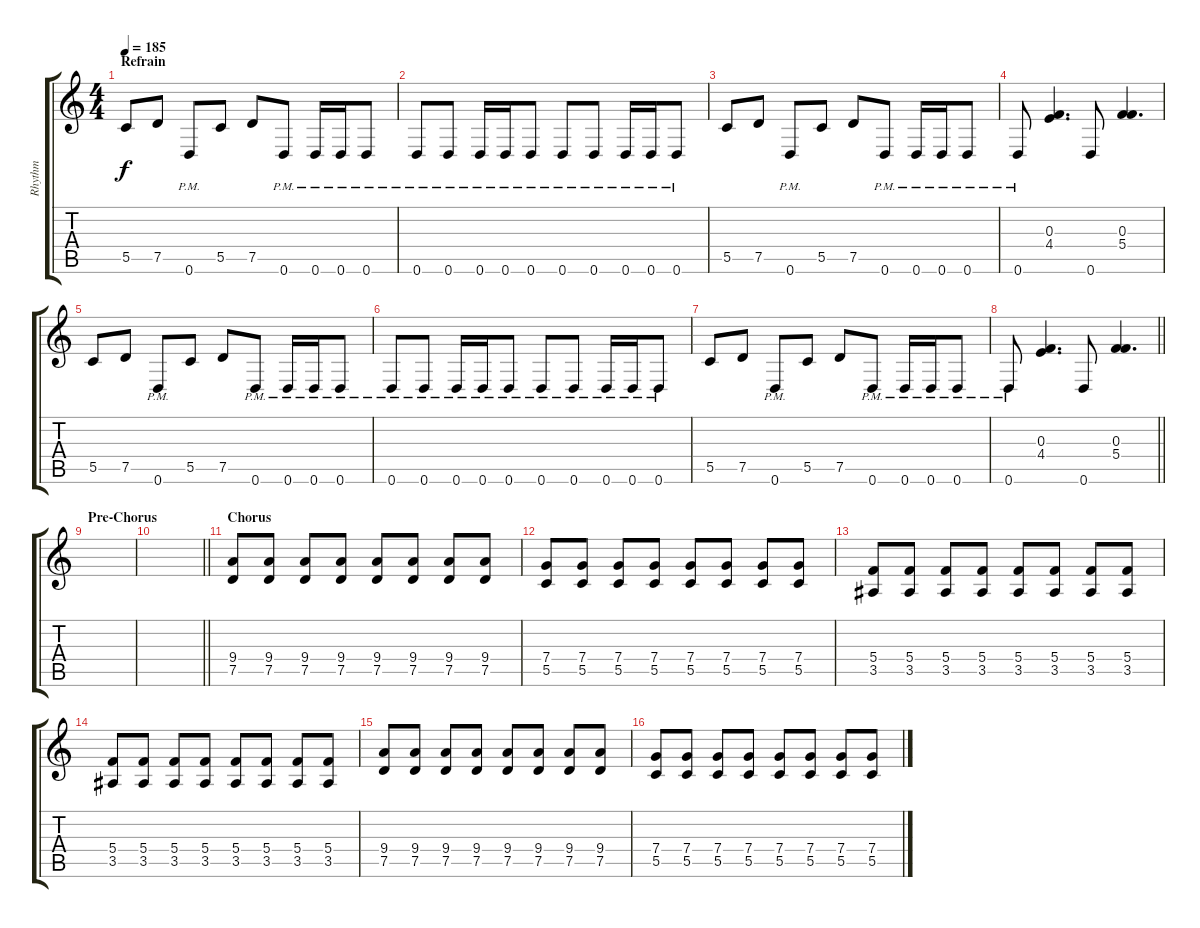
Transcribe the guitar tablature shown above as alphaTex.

\track ("Rhythm" "Rhythm") {instrument distortionguitar}
\staff {score tabs}
\tuning (D4 A3 F3 C3 G2 D2) {hide}
\ts (4 4)
\section ("" "Refrain")
\tempo 185
\clef g2
\ks c
5.5.8{dy f} 7.5.8 0.6{pm}.8 5.5.8 7.5.8 0.6{pm}.8 0.6{pm}.16 0.6{pm}.16 0.6{pm}.8 |
0.6{pm}.8 0.6{pm}.8 0.6{pm}.16 0.6{pm}.16 0.6{pm}.8 0.6{pm}.8 0.6{pm}.8 0.6{pm}.16 0.6{pm}.16 0.6{pm}.8 |
5.5.8 7.5.8 0.6{pm}.8 5.5.8 7.5.8 0.6{pm}.8 0.6{pm}.16 0.6{pm}.16 0.6{pm}.8 |
0.6{pm}.8 (0.3 4.4).4{d} 0.6.8 (0.3 5.4).4{d} |
5.5.8 7.5.8 0.6{pm}.8 5.5.8 7.5.8 0.6{pm}.8 0.6{pm}.16 0.6{pm}.16 0.6{pm}.8 |
0.6{pm}.8 0.6{pm}.8 0.6{pm}.16 0.6{pm}.16 0.6{pm}.8 0.6{pm}.8 0.6{pm}.8 0.6{pm}.16 0.6{pm}.16 0.6{pm}.8 |
5.5.8 7.5.8 0.6{pm}.8 5.5.8 7.5.8 0.6{pm}.8 0.6{pm}.16 0.6{pm}.16 0.6{pm}.8 |
\barLineRight lightlight
0.6{pm}.8 (0.3 4.4).4{d} 0.6.8 (0.3 5.4).4{d} |
\section ("" "Pre-Chorus")
|
\barLineRight lightlight
|
\section ("" "Chorus")
(9.4 7.5).8 (9.4 7.5).8 (9.4 7.5).8 (9.4 7.5).8 (9.4 7.5).8 (9.4 7.5).8 (9.4 7.5).8 (9.4 7.5).8 |
(7.4 5.5).8 (7.4 5.5).8 (7.4 5.5).8 (7.4 5.5).8 (7.4 5.5).8 (7.4 5.5).8 (7.4 5.5).8 (7.4 5.5).8 |
(5.4 3.5).8 (5.4 3.5).8 (5.4 3.5).8 (5.4 3.5).8 (5.4 3.5).8 (5.4 3.5).8 (5.4 3.5).8 (5.4 3.5).8 |
(5.4 3.5).8 (5.4 3.5).8 (5.4 3.5).8 (5.4 3.5).8 (5.4 3.5).8 (5.4 3.5).8 (5.4 3.5).8 (5.4 3.5).8 |
(9.4 7.5).8 (9.4 7.5).8 (9.4 7.5).8 (9.4 7.5).8 (9.4 7.5).8 (9.4 7.5).8 (9.4 7.5).8 (9.4 7.5).8 |
(7.4 5.5).8 (7.4 5.5).8 (7.4 5.5).8 (7.4 5.5).8 (7.4 5.5).8 (7.4 5.5).8 (7.4 5.5).8 (7.4 5.5).8
